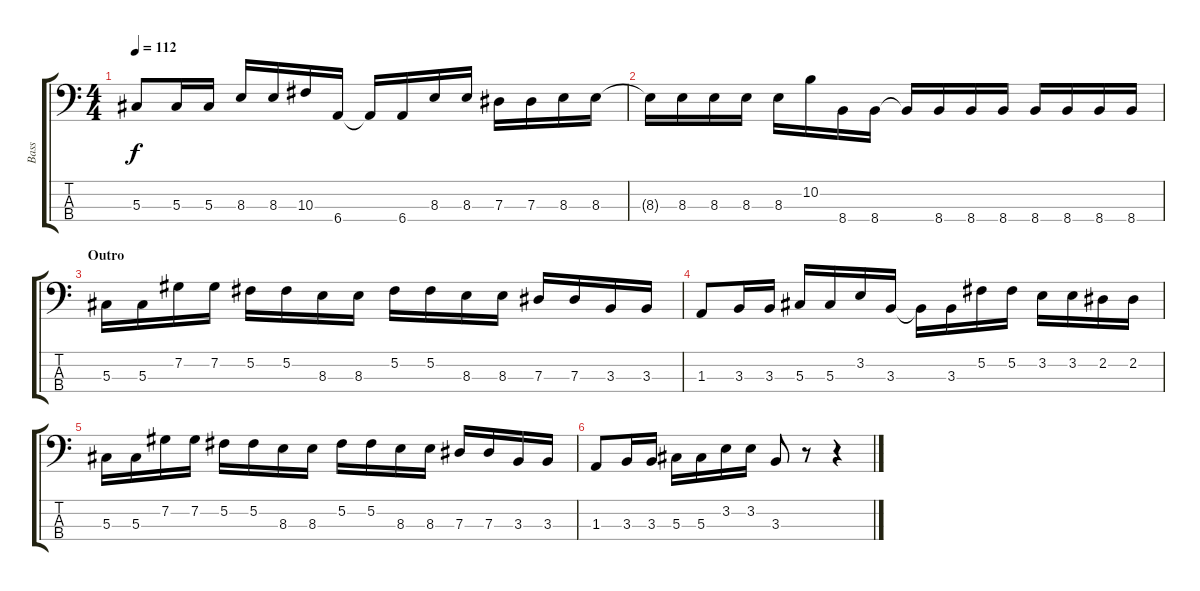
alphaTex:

\track ("Bass" "Bass") {instrument electricbasspick}
\staff {score tabs}
\tuning (Gb2 Db2 Ab1 Eb1) {hide}
\ts (4 4)
\tempo 112
\clef f4
\ks c
5.3.8{dy f} 5.3.16 5.3.16 8.3.16 8.3.16 10.3.16 6.4.16 6.4{t}.16 6.4.16 8.3.16 8.3.16 7.3.16 7.3.16 8.3.16 8.3.16 |
8.3{t}.16 8.3.16 8.3.16 8.3.16 8.3.16 10.2.16 8.4.16 8.4.16 8.4{t}.16 8.4.16 8.4.16 8.4.16 8.4.16 8.4.16 8.4.16 8.4.16 |
\section ("" "Outro")
5.3.16 5.3.16 7.2.16 7.2.16 5.2.16 5.2.16 8.3.16 8.3.16 5.2.16 5.2.16 8.3.16 8.3.16 7.3.16 7.3.16 3.3.16 3.3.16 |
1.3.8 3.3.16 3.3.16 5.3.16 5.3.16 3.2.16 3.3.16 3.3{t}.16 3.3.16 5.2.16 5.2.16 3.2.16 3.2.16 2.2.16 2.2.16 |
5.3.16 5.3.16 7.2.16 7.2.16 5.2.16 5.2.16 8.3.16 8.3.16 5.2.16 5.2.16 8.3.16 8.3.16 7.3.16 7.3.16 3.3.16 3.3.16 |
1.3.8 3.3.16 3.3.16 5.3.16 5.3.16 3.2.16 3.2.16 3.3.8 r.8 r.4
